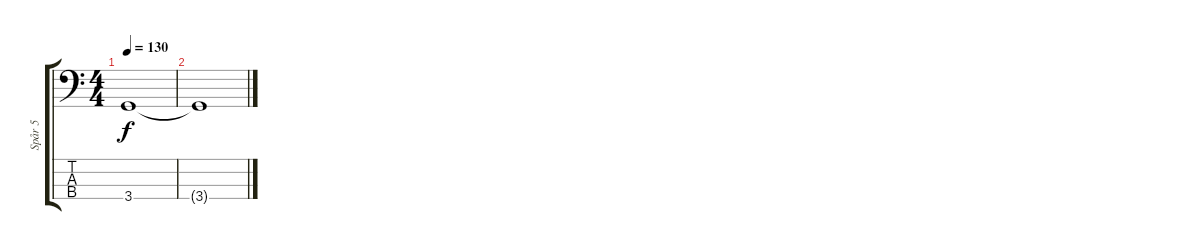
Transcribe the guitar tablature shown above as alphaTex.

\track ("Spår 5" "Spår 5") {instrument acousticbass}
\staff {score tabs}
\tuning (G2 D2 A1 E1) {hide}
\ts (4 4)
\tempo 130
\clef f4
\ks c
3.4.1{dy f} |
3.4{t}.1
